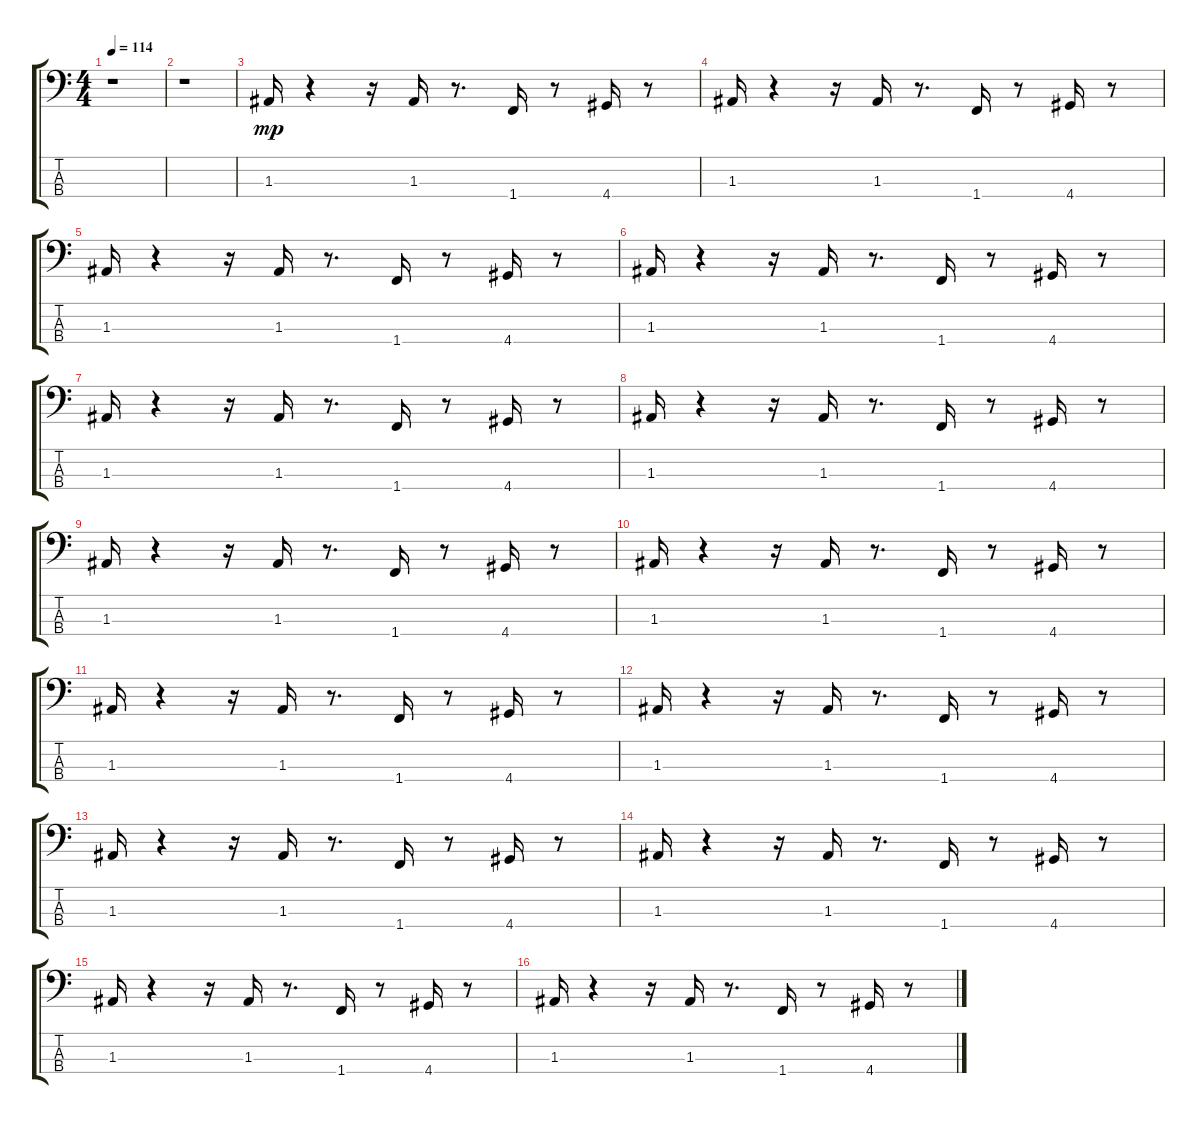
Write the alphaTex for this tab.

\track "" {instrument electricbasspick}
\staff {score tabs}
\tuning (G2 D2 A1 E1) {hide}
\ts (4 4)
\tempo 114
\clef f4
\ks c
r.1{dy mp} |
r.1 |
1.3.16 r.4 r.16 1.3.16 r.8{d} 1.4.16 r.8 4.4.16 r.8 |
1.3.16 r.4 r.16 1.3.16 r.8{d} 1.4.16 r.8 4.4.16 r.8 |
1.3.16 r.4 r.16 1.3.16 r.8{d} 1.4.16 r.8 4.4.16 r.8 |
1.3.16 r.4 r.16 1.3.16 r.8{d} 1.4.16 r.8 4.4.16 r.8 |
1.3.16 r.4 r.16 1.3.16 r.8{d} 1.4.16 r.8 4.4.16 r.8 |
1.3.16 r.4 r.16 1.3.16 r.8{d} 1.4.16 r.8 4.4.16 r.8 |
1.3.16 r.4 r.16 1.3.16 r.8{d} 1.4.16 r.8 4.4.16 r.8 |
1.3.16 r.4 r.16 1.3.16 r.8{d} 1.4.16 r.8 4.4.16 r.8 |
1.3.16 r.4 r.16 1.3.16 r.8{d} 1.4.16 r.8 4.4.16 r.8 |
1.3.16 r.4 r.16 1.3.16 r.8{d} 1.4.16 r.8 4.4.16 r.8 |
1.3.16 r.4 r.16 1.3.16 r.8{d} 1.4.16 r.8 4.4.16 r.8 |
1.3.16 r.4 r.16 1.3.16 r.8{d} 1.4.16 r.8 4.4.16 r.8 |
1.3.16 r.4 r.16 1.3.16 r.8{d} 1.4.16 r.8 4.4.16 r.8 |
1.3.16 r.4 r.16 1.3.16 r.8{d} 1.4.16 r.8 4.4.16 r.8
